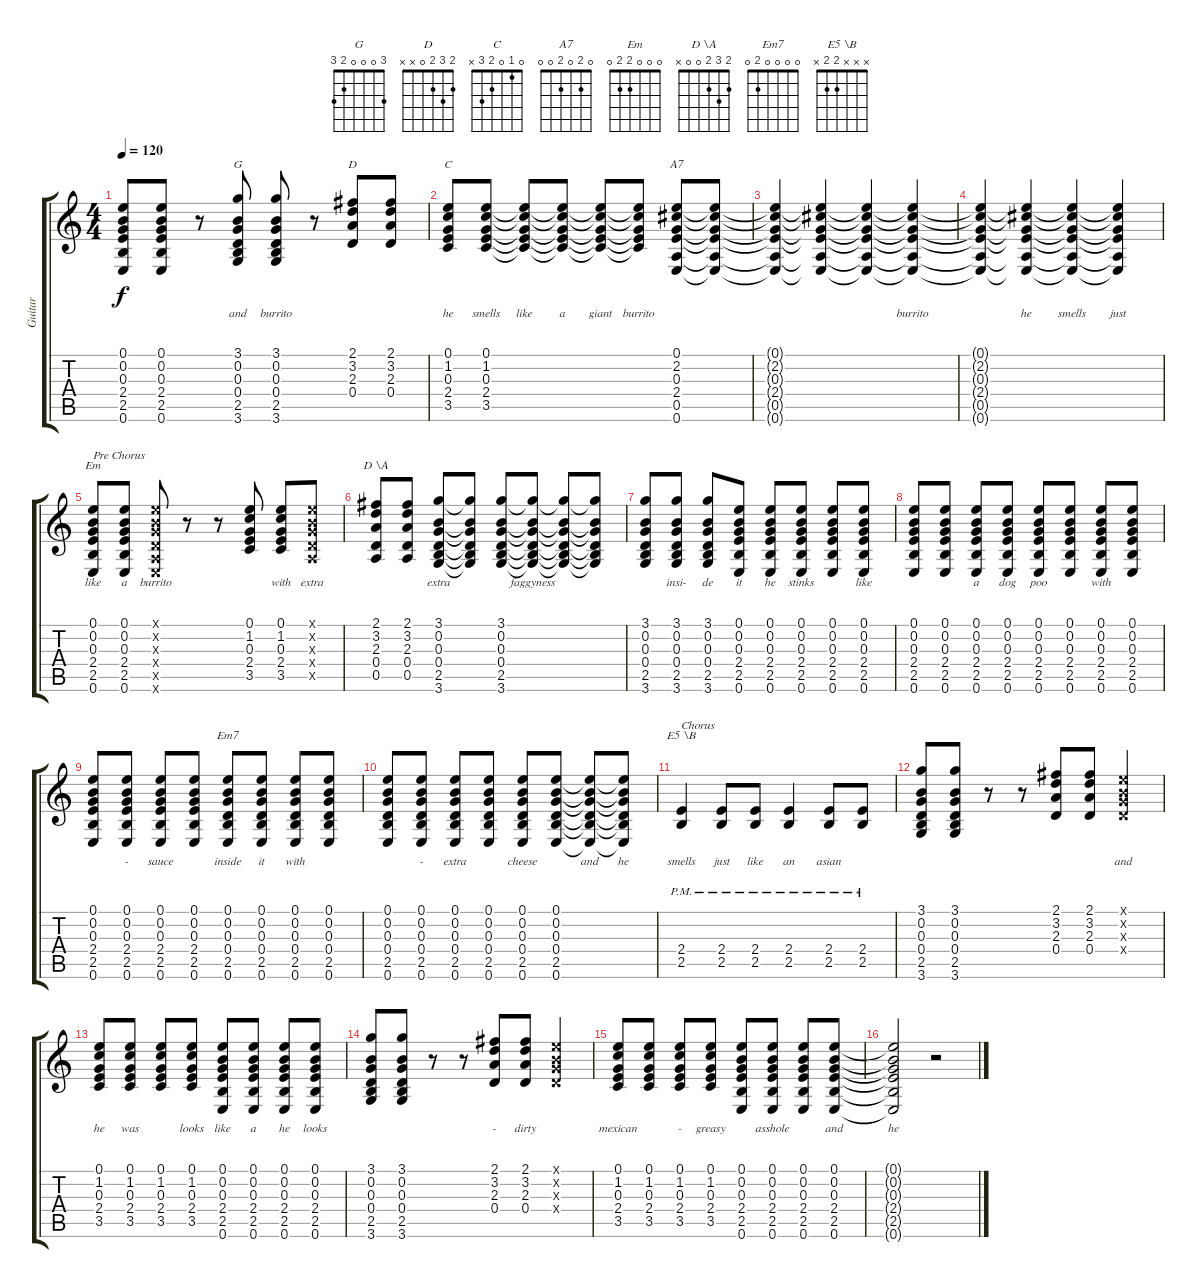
\track ("Guitar" "Guitar") {instrument acousticguitarsteel}
\staff {score tabs}
\tuning (E4 B3 G3 D3 A2 E2) {hide}
\chord ("G" 3 0 0 0 2 3)
\chord ("D" 2 3 2 0 x x)
\chord ("C" 0 1 0 2 3 x)
\chord ("A7" 0 2 0 2 0 0)
\chord ("Em" 0 0 0 2 2 0)
\chord ("D \\A" 2 3 2 0 0 x)
\chord ("Em7" 0 0 0 0 2 0)
\chord ("E5 \\B" x x x 2 2 x)
\ts (4 4)
\tempo 120
\clef g2
\ks c
(0.1 0.2 0.3 2.4 2.5 0.6).8{lyrics (0 "") lyrics (1 "") lyrics (2 "") lyrics (3 "") lyrics (4 "") dy f} (0.1 0.2 0.3 2.4 2.5 0.6).8{lyrics (0 "") lyrics (1 "") lyrics (2 "") lyrics (3 "") lyrics (4 "")} r.8 (3.1 0.2 0.3 0.4 2.5 3.6).8{ch "G" lyrics (0 "and") lyrics (1 "") lyrics (2 "") lyrics (3 "") lyrics (4 "")} (3.1 0.2 0.3 0.4 2.5 3.6).8{lyrics (0 "burrito") lyrics (1 "") lyrics (2 "") lyrics (3 "") lyrics (4 "")} r.8 (2.1 3.2 2.3 0.4).8{ch "D" lyrics (0 "") lyrics (1 "") lyrics (2 "") lyrics (3 "") lyrics (4 "")} (2.1 3.2 2.3 0.4).8{lyrics (0 "") lyrics (1 "") lyrics (2 "") lyrics (3 "") lyrics (4 "")} |
(0.1 1.2 0.3 2.4 3.5).8{ch "C" lyrics (0 "he") lyrics (1 "") lyrics (2 "") lyrics (3 "") lyrics (4 "")} (0.1 1.2 0.3 2.4 3.5).8{lyrics (0 "smells") lyrics (1 "") lyrics (2 "") lyrics (3 "") lyrics (4 "")} (0.1{t} 1.2{t} 0.3{t} 2.4{t} 3.5{t}).8{lyrics (0 "like") lyrics (1 "") lyrics (2 "") lyrics (3 "") lyrics (4 "")} (0.1{t} 1.2{t} 0.3{t} 2.4{t} 3.5{t}).8{lyrics (0 "a") lyrics (1 "") lyrics (2 "") lyrics (3 "") lyrics (4 "")} (0.1{t} 1.2{t} 0.3{t} 2.4{t} 3.5{t}).8{lyrics (0 "giant") lyrics (1 "") lyrics (2 "") lyrics (3 "") lyrics (4 "")} (0.1{t} 1.2{t} 0.3{t} 2.4{t} 3.5{t}).8{lyrics (0 "burrito") lyrics (1 "") lyrics (2 "") lyrics (3 "") lyrics (4 "")} (0.1 2.2 0.3 2.4 0.5 0.6).8{ch "A7" lyrics (0 "") lyrics (1 "") lyrics (2 "") lyrics (3 "") lyrics (4 "")} (0.1{t} 2.2{t} 0.3{t} 2.4{t} 0.5{t} 0.6{t}).8{lyrics (0 "") lyrics (1 "") lyrics (2 "") lyrics (3 "") lyrics (4 "")} |
(0.1{t} 2.2{t} 0.3{t} 2.4{t} 0.5{t} 0.6{t}).4{lyrics (0 "") lyrics (1 "") lyrics (2 "") lyrics (3 "") lyrics (4 "")} (0.1{t} 2.2{t} 0.3{t} 2.4{t} 0.5{t} 0.6{t}).4{lyrics (0 "") lyrics (1 "") lyrics (2 "") lyrics (3 "") lyrics (4 "")} (0.1{t} 2.2{t} 0.3{t} 2.4{t} 0.5{t} 0.6{t}).4{lyrics (0 "") lyrics (1 "") lyrics (2 "") lyrics (3 "") lyrics (4 "")} (0.1{t} 2.2{t} 0.3{t} 2.4{t} 0.5{t} 0.6{t}).4{lyrics (0 "burrito") lyrics (1 "") lyrics (2 "") lyrics (3 "") lyrics (4 "")} |
(0.1{t} 2.2{t} 0.3{t} 2.4{t} 0.5{t} 0.6{t}).4{lyrics (0 "") lyrics (1 "") lyrics (2 "") lyrics (3 "") lyrics (4 "")} (0.1{t} 2.2{t} 0.3{t} 2.4{t} 0.5{t} 0.6{t}).4{lyrics (0 "he") lyrics (1 "") lyrics (2 "") lyrics (3 "") lyrics (4 "")} (0.1{t} 2.2{t} 0.3{t} 2.4{t} 0.5{t} 0.6{t}).4{lyrics (0 "smells") lyrics (1 "") lyrics (2 "") lyrics (3 "") lyrics (4 "")} (0.1{t} 2.2{t} 0.3{t} 2.4{t} 0.5{t} 0.6{t}).4{lyrics (0 "just") lyrics (1 "") lyrics (2 "") lyrics (3 "") lyrics (4 "")} |
(0.1 0.2 0.3 2.4 2.5 0.6).8{ch "Em" txt "Pre Chorus" lyrics (0 "like") lyrics (1 "") lyrics (2 "") lyrics (3 "") lyrics (4 "")} (0.1 0.2 0.3 2.4 2.5 0.6).8{lyrics (0 "a") lyrics (1 "") lyrics (2 "") lyrics (3 "") lyrics (4 "")} (0.1{x} 0.2{x} 0.3{x} 0.4{x} 0.5{x} 0.6{x}).8{lyrics (0 "burrito") lyrics (1 "") lyrics (2 "") lyrics (3 "") lyrics (4 "")} r.8 r.8 (0.1 1.2 0.3 2.4 3.5).8{lyrics (0 "") lyrics (1 "") lyrics (2 "") lyrics (3 "") lyrics (4 "")} (0.1 1.2 0.3 2.4 3.5).8{lyrics (0 "with") lyrics (1 "") lyrics (2 "") lyrics (3 "") lyrics (4 "")} (0.1{x} 0.2{x} 0.3{x} 0.4{x} 0.5{x}).8{lyrics (0 "extra") lyrics (1 "") lyrics (2 "") lyrics (3 "") lyrics (4 "")} |
(2.1 3.2 2.3 0.4 0.5).8{ch "D \\A" lyrics (0 "") lyrics (1 "") lyrics (2 "") lyrics (3 "") lyrics (4 "")} (2.1 3.2 2.3 0.4 0.5).8{lyrics (0 "") lyrics (1 "") lyrics (2 "") lyrics (3 "") lyrics (4 "")} (3.1 0.2 0.3 0.4 2.5 3.6).8{lyrics (0 "extra") lyrics (1 "") lyrics (2 "") lyrics (3 "") lyrics (4 "")} (3.1{t} 0.2{t} 0.3{t} 0.4{t} 2.5{t} 3.6{t}).8{lyrics (0 "") lyrics (1 "") lyrics (2 "") lyrics (3 "") lyrics (4 "")} (3.1 0.2 0.3 0.4 2.5 3.6).8{lyrics (0 "") lyrics (1 "") lyrics (2 "") lyrics (3 "") lyrics (4 "")} (3.1{t} 0.2{t} 0.3{t} 0.4{t} 2.5{t} 3.6{t}).8{lyrics (0 "faggyness") lyrics (1 "") lyrics (2 "") lyrics (3 "") lyrics (4 "")} (3.1{t} 0.2{t} 0.3{t} 0.4{t} 2.5{t} 3.6{t}).8{lyrics (0 "") lyrics (1 "") lyrics (2 "") lyrics (3 "") lyrics (4 "")} (3.1{t} 0.2{t} 0.3{t} 0.4{t} 2.5{t} 3.6{t}).8{lyrics (0 "") lyrics (1 "") lyrics (2 "") lyrics (3 "") lyrics (4 "")} |
(3.1 0.2 0.3 0.4 2.5 3.6).8{lyrics (0 "") lyrics (1 "") lyrics (2 "") lyrics (3 "") lyrics (4 "")} (3.1 0.2 0.3 0.4 2.5 3.6).8{lyrics (0 "insi-") lyrics (1 "") lyrics (2 "") lyrics (3 "") lyrics (4 "")} (3.1 0.2 0.3 0.4 2.5 3.6).8{lyrics (0 "de") lyrics (1 "") lyrics (2 "") lyrics (3 "") lyrics (4 "")} (0.1 0.2 0.3 2.4 2.5 0.6).8{lyrics (0 "it") lyrics (1 "") lyrics (2 "") lyrics (3 "") lyrics (4 "")} (0.1 0.2 0.3 2.4 2.5 0.6).8{lyrics (0 "he") lyrics (1 "") lyrics (2 "") lyrics (3 "") lyrics (4 "")} (0.1 0.2 0.3 2.4 2.5 0.6).8{lyrics (0 "stinks") lyrics (1 "") lyrics (2 "") lyrics (3 "") lyrics (4 "")} (0.1 0.2 0.3 2.4 2.5 0.6).8{lyrics (0 "") lyrics (1 "") lyrics (2 "") lyrics (3 "") lyrics (4 "")} (0.1 0.2 0.3 2.4 2.5 0.6).8{lyrics (0 "like") lyrics (1 "") lyrics (2 "") lyrics (3 "") lyrics (4 "")} |
(0.1 0.2 0.3 2.4 2.5 0.6).8{lyrics (0 "") lyrics (1 "") lyrics (2 "") lyrics (3 "") lyrics (4 "")} (0.1 0.2 0.3 2.4 2.5 0.6).8{lyrics (0 "") lyrics (1 "") lyrics (2 "") lyrics (3 "") lyrics (4 "")} (0.1 0.2 0.3 2.4 2.5 0.6).8{lyrics (0 "a") lyrics (1 "") lyrics (2 "") lyrics (3 "") lyrics (4 "")} (0.1 0.2 0.3 2.4 2.5 0.6).8{lyrics (0 "dog") lyrics (1 "") lyrics (2 "") lyrics (3 "") lyrics (4 "")} (0.1 0.2 0.3 2.4 2.5 0.6).8{lyrics (0 "poo") lyrics (1 "") lyrics (2 "") lyrics (3 "") lyrics (4 "")} (0.1 0.2 0.3 2.4 2.5 0.6).8{lyrics (0 "") lyrics (1 "") lyrics (2 "") lyrics (3 "") lyrics (4 "")} (0.1 0.2 0.3 2.4 2.5 0.6).8{lyrics (0 "with") lyrics (1 "") lyrics (2 "") lyrics (3 "") lyrics (4 "")} (0.1 0.2 0.3 2.4 2.5 0.6).8{lyrics (0 "") lyrics (1 "") lyrics (2 "") lyrics (3 "") lyrics (4 "")} |
(0.1 0.2 0.3 2.4 2.5 0.6).8{lyrics (0 "") lyrics (1 "") lyrics (2 "") lyrics (3 "") lyrics (4 "")} (0.1 0.2 0.3 2.4 2.5 0.6).8{lyrics (0 "-") lyrics (1 "") lyrics (2 "") lyrics (3 "") lyrics (4 "")} (0.1 0.2 0.3 2.4 2.5 0.6).8{lyrics (0 "sauce") lyrics (1 "") lyrics (2 "") lyrics (3 "") lyrics (4 "")} (0.1 0.2 0.3 2.4 2.5 0.6).8{lyrics (0 "") lyrics (1 "") lyrics (2 "") lyrics (3 "") lyrics (4 "")} (0.1 0.2 0.3 0.4 2.5 0.6).8{ch "Em7" lyrics (0 "inside") lyrics (1 "") lyrics (2 "") lyrics (3 "") lyrics (4 "")} (0.1 0.2 0.3 0.4 2.5 0.6).8{lyrics (0 "it") lyrics (1 "") lyrics (2 "") lyrics (3 "") lyrics (4 "")} (0.1 0.2 0.3 0.4 2.5 0.6).8{lyrics (0 "with") lyrics (1 "") lyrics (2 "") lyrics (3 "") lyrics (4 "")} (0.1 0.2 0.3 0.4 2.5 0.6).8{lyrics (0 "") lyrics (1 "") lyrics (2 "") lyrics (3 "") lyrics (4 "")} |
(0.1 0.2 0.3 0.4 2.5 0.6).8{lyrics (0 "") lyrics (1 "") lyrics (2 "") lyrics (3 "") lyrics (4 "")} (0.1 0.2 0.3 0.4 2.5 0.6).8{lyrics (0 "-") lyrics (1 "") lyrics (2 "") lyrics (3 "") lyrics (4 "")} (0.1 0.2 0.3 0.4 2.5 0.6).8{lyrics (0 "extra") lyrics (1 "") lyrics (2 "") lyrics (3 "") lyrics (4 "")} (0.1 0.2 0.3 0.4 2.5 0.6).8{lyrics (0 "") lyrics (1 "") lyrics (2 "") lyrics (3 "") lyrics (4 "")} (0.1 0.2 0.3 0.4 2.5 0.6).8{lyrics (0 "cheese") lyrics (1 "") lyrics (2 "") lyrics (3 "") lyrics (4 "")} (0.1 0.2 0.3 0.4 2.5 0.6).8{lyrics (0 "") lyrics (1 "") lyrics (2 "") lyrics (3 "") lyrics (4 "")} (0.1{t} 0.2{t} 0.3{t} 0.4{t} 2.5{t} 0.6{t}).8{lyrics (0 "and") lyrics (1 "") lyrics (2 "") lyrics (3 "") lyrics (4 "")} (0.1{t} 0.2{t} 0.3{t} 0.4{t} 2.5{t} 0.6{t}).8{lyrics (0 "he") lyrics (1 "") lyrics (2 "") lyrics (3 "") lyrics (4 "")} |
(2.4{pm} 2.5{pm}).4{ch "E5 \\B" txt "Chorus" lyrics (0 "smells") lyrics (1 "") lyrics (2 "") lyrics (3 "") lyrics (4 "")} (2.4{pm} 2.5{pm}).8{lyrics (0 "just") lyrics (1 "") lyrics (2 "") lyrics (3 "") lyrics (4 "")} (2.4{pm} 2.5{pm}).8{lyrics (0 "like") lyrics (1 "") lyrics (2 "") lyrics (3 "") lyrics (4 "")} (2.4{pm} 2.5{pm}).4{lyrics (0 "an") lyrics (1 "") lyrics (2 "") lyrics (3 "") lyrics (4 "")} (2.4{pm} 2.5{pm}).8{lyrics (0 "asian") lyrics (1 "") lyrics (2 "") lyrics (3 "") lyrics (4 "")} (2.4{pm} 2.5{pm}).8{lyrics (0 "") lyrics (1 "") lyrics (2 "") lyrics (3 "") lyrics (4 "")} |
(3.1 0.2 0.3 0.4 2.5 3.6).8{lyrics (0 "") lyrics (1 "") lyrics (2 "") lyrics (3 "") lyrics (4 "")} (3.1 0.2 0.3 0.4 2.5 3.6).8{lyrics (0 "") lyrics (1 "") lyrics (2 "") lyrics (3 "") lyrics (4 "")} r.8 r.8 (2.1 3.2 2.3 0.4).8{lyrics (0 "") lyrics (1 "") lyrics (2 "") lyrics (3 "") lyrics (4 "")} (2.1 3.2 2.3 0.4).8{lyrics (0 "") lyrics (1 "") lyrics (2 "") lyrics (3 "") lyrics (4 "")} (0.1{x} 0.2{x} 0.3{x} 0.4{x}).4{lyrics (0 "and") lyrics (1 "") lyrics (2 "") lyrics (3 "") lyrics (4 "")} |
(0.1 1.2 0.3 2.4 3.5).8{lyrics (0 "he") lyrics (1 "") lyrics (2 "") lyrics (3 "") lyrics (4 "")} (0.1 1.2 0.3 2.4 3.5).8{lyrics (0 "was") lyrics (1 "") lyrics (2 "") lyrics (3 "") lyrics (4 "")} (0.1 1.2 0.3 2.4 3.5).8{lyrics (0 "") lyrics (1 "") lyrics (2 "") lyrics (3 "") lyrics (4 "")} (0.1 1.2 0.3 2.4 3.5).8{lyrics (0 "looks") lyrics (1 "") lyrics (2 "") lyrics (3 "") lyrics (4 "")} (0.1 0.2 0.3 2.4 2.5 0.6).8{lyrics (0 "like") lyrics (1 "") lyrics (2 "") lyrics (3 "") lyrics (4 "")} (0.1 0.2 0.3 2.4 2.5 0.6).8{lyrics (0 "a") lyrics (1 "") lyrics (2 "") lyrics (3 "") lyrics (4 "")} (0.1 0.2 0.3 2.4 2.5 0.6).8{lyrics (0 "he") lyrics (1 "") lyrics (2 "") lyrics (3 "") lyrics (4 "")} (0.1 0.2 0.3 2.4 2.5 0.6).8{lyrics (0 "looks") lyrics (1 "") lyrics (2 "") lyrics (3 "") lyrics (4 "")} |
(3.1 0.2 0.3 0.4 2.5 3.6).8{lyrics (0 "") lyrics (1 "") lyrics (2 "") lyrics (3 "") lyrics (4 "")} (3.1 0.2 0.3 0.4 2.5 3.6).8{lyrics (0 "") lyrics (1 "") lyrics (2 "") lyrics (3 "") lyrics (4 "")} r.8 r.8 (2.1 3.2 2.3 0.4).8{lyrics (0 "-") lyrics (1 "") lyrics (2 "") lyrics (3 "") lyrics (4 "")} (2.1 3.2 2.3 0.4).8{lyrics (0 "dirty") lyrics (1 "") lyrics (2 "") lyrics (3 "") lyrics (4 "")} (0.1{x} 0.2{x} 0.3{x} 0.4{x}).4{lyrics (0 "") lyrics (1 "") lyrics (2 "") lyrics (3 "") lyrics (4 "")} |
(0.1 1.2 0.3 2.4 3.5).8{lyrics (0 "mexican") lyrics (1 "") lyrics (2 "") lyrics (3 "") lyrics (4 "")} (0.1 1.2 0.3 2.4 3.5).8{lyrics (0 "") lyrics (1 "") lyrics (2 "") lyrics (3 "") lyrics (4 "")} (0.1 1.2 0.3 2.4 3.5).8{lyrics (0 "-") lyrics (1 "") lyrics (2 "") lyrics (3 "") lyrics (4 "")} (0.1 1.2 0.3 2.4 3.5).8{lyrics (0 "greasy") lyrics (1 "") lyrics (2 "") lyrics (3 "") lyrics (4 "")} (0.1 0.2 0.3 2.4 2.5 0.6).8{lyrics (0 "") lyrics (1 "") lyrics (2 "") lyrics (3 "") lyrics (4 "")} (0.1 0.2 0.3 2.4 2.5 0.6).8{lyrics (0 "asshole") lyrics (1 "") lyrics (2 "") lyrics (3 "") lyrics (4 "")} (0.1 0.2 0.3 2.4 2.5 0.6).8{lyrics (0 "") lyrics (1 "") lyrics (2 "") lyrics (3 "") lyrics (4 "")} (0.1 0.2 0.3 2.4 2.5 0.6).8{lyrics (0 "and") lyrics (1 "") lyrics (2 "") lyrics (3 "") lyrics (4 "")} |
(0.1{t} 0.2{t} 0.3{t} 2.4{t} 2.5{t} 0.6{t}).2{lyrics (0 "he") lyrics (1 "") lyrics (2 "") lyrics (3 "") lyrics (4 "")} r.2
